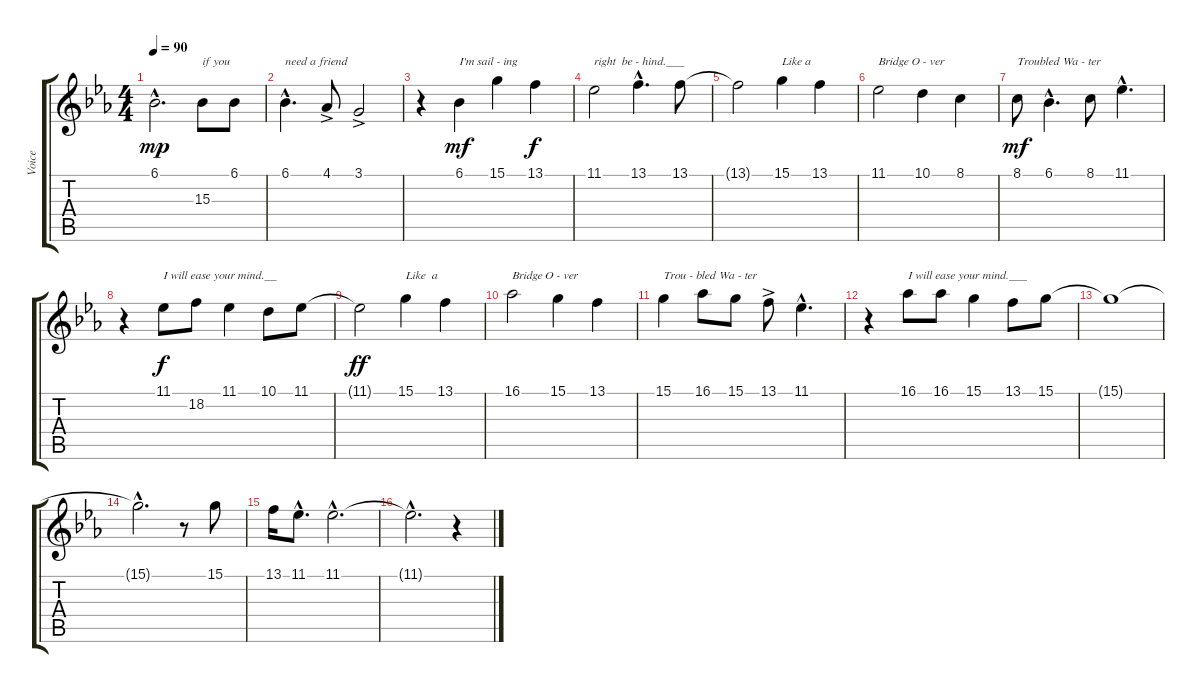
\track ("Voice" "Voice") {instrument clarinet}
\staff {score tabs}
\tuning (E4 B3 G3 D3 A2 E2) {hide}
\ts (4 4)
\tempo 90
\clef g2
\ks eb
6.1{hac t}.2{d dy mp} 15.3.8{txt "if you"} 6.1.8 |
6.1{hac}.4{d txt "need a friend"} 4.1{ac}.8 3.1{ac}.2 |
r.4 6.1.4{txt "I'm sail - ing" dy mf} 15.1.4 13.1.4{dy f} |
11.1.2{txt "right  be - hind.___"} 13.1{hac}.4{d} 13.1.8 |
13.1{t}.2 15.1.4{txt "Like a"} 13.1.4 |
11.1.2{txt "Bridge O - ver"} 10.1.4 8.1.4 |
8.1.8{txt "Troubled Wa - ter" dy mf} 6.1{hac}.4{d} 8.1.8 11.1{hac}.4{d} |
r.4 11.1.8{txt "I will ease your mind.__" dy f} 18.2.8 11.1.4 10.1.8 11.1.8 |
11.1{t}.2{dy ff} 15.1.4{txt "Like  a"} 13.1.4 |
16.1.2{txt "Bridge O - ver"} 15.1.4 13.1.4 |
15.1.4{txt "Trou - bled Wa - ter"} 16.1.8 15.1.8 13.1{ac}.8 11.1{hac}.4{d} |
r.4 16.1.8{txt "I will ease your mind.___"} 16.1.8 15.1.4 13.1.8 15.1.8 |
15.1{t}.1 |
15.1{hac t}.2{d} r.8 15.1.8 |
13.1.16 11.1{hac}.8{d} 11.1{hac}.2{d} |
11.1{hac t}.2{d} r.4
